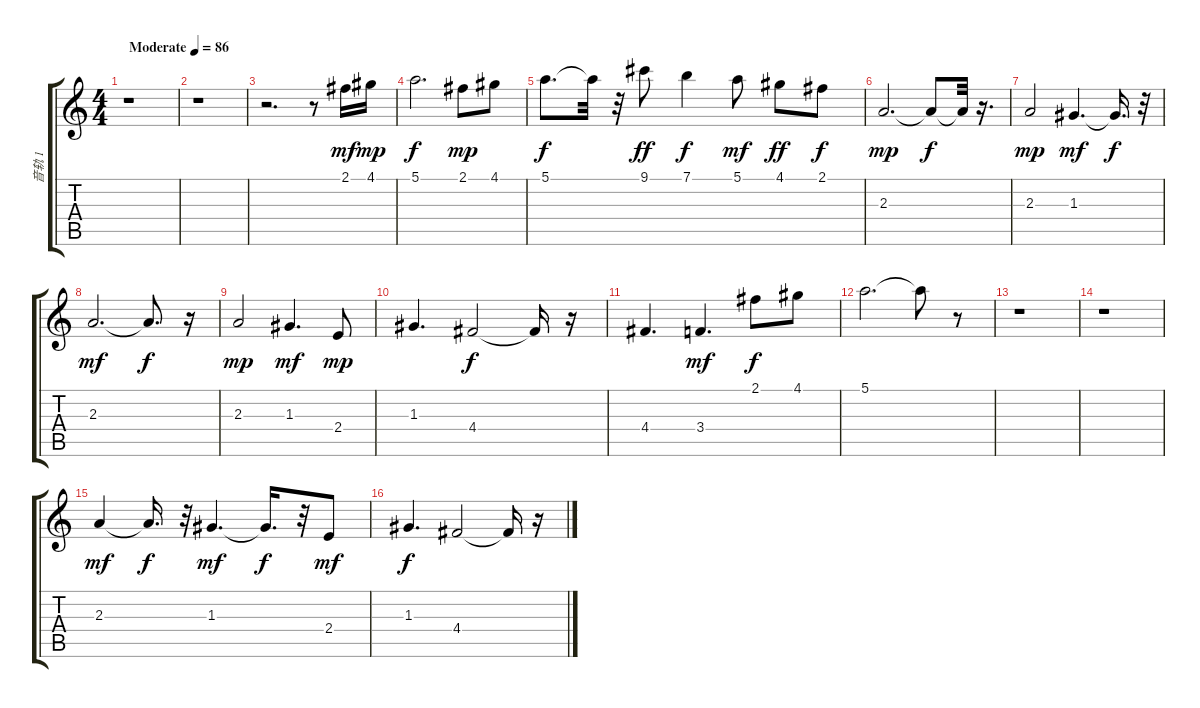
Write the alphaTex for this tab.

\track ("音轨 1" "音轨 1") {instrument acousticguitarnylon}
\staff {score tabs}
\tuning (E4 B3 G3 D3 A2 E2) {hide}
\ts (4 4)
\tempo (86 "Moderate")
\clef g2
\ks c
r.1{dy mf instrument acousticguitarnylon} |
r.1 |
r.2{d txt ""} r.8 2.1.16 4.1.16{dy mp} |
5.1.2{d dy f} 2.1.8{dy mp} 4.1.8 |
5.1.8{d dy f} 5.1{t}.32 r.32 9.1.8{dy ff} 7.1.4{dy f} 5.1.8{dy mf} 4.1.8{dy ff} 2.1.8{dy f} |
2.3.2{d dy mp} 2.3{t}.8{dy f} 2.3{t}.32 r.16{d} |
2.3.2{dy mp} 1.3.4{d dy mf} 1.3{t}.16{d dy f} r.32 |
2.3.2{d dy mf} 2.3{t}.8{d dy f} r.16 |
2.3.2{dy mp} 1.3.4{d dy mf} 2.4.8{dy mp} |
1.3.4{d} 4.4.2{dy f} 4.4{t}.16 r.16 |
4.4.4{d} 3.4.4{d dy mf} 2.1.8{dy f} 4.1.8 |
5.1.2{d} 5.1{t}.8 r.8 |
r.1 |
r.1 |
2.3.4{dy mf} 2.3{t}.16{d dy f} r.32 1.3.4{d dy mf} 1.3{t}.16{d dy f} r.32 2.4.8{dy mf} |
1.3.4{d dy f} 4.4.2 4.4{t}.16 r.16
